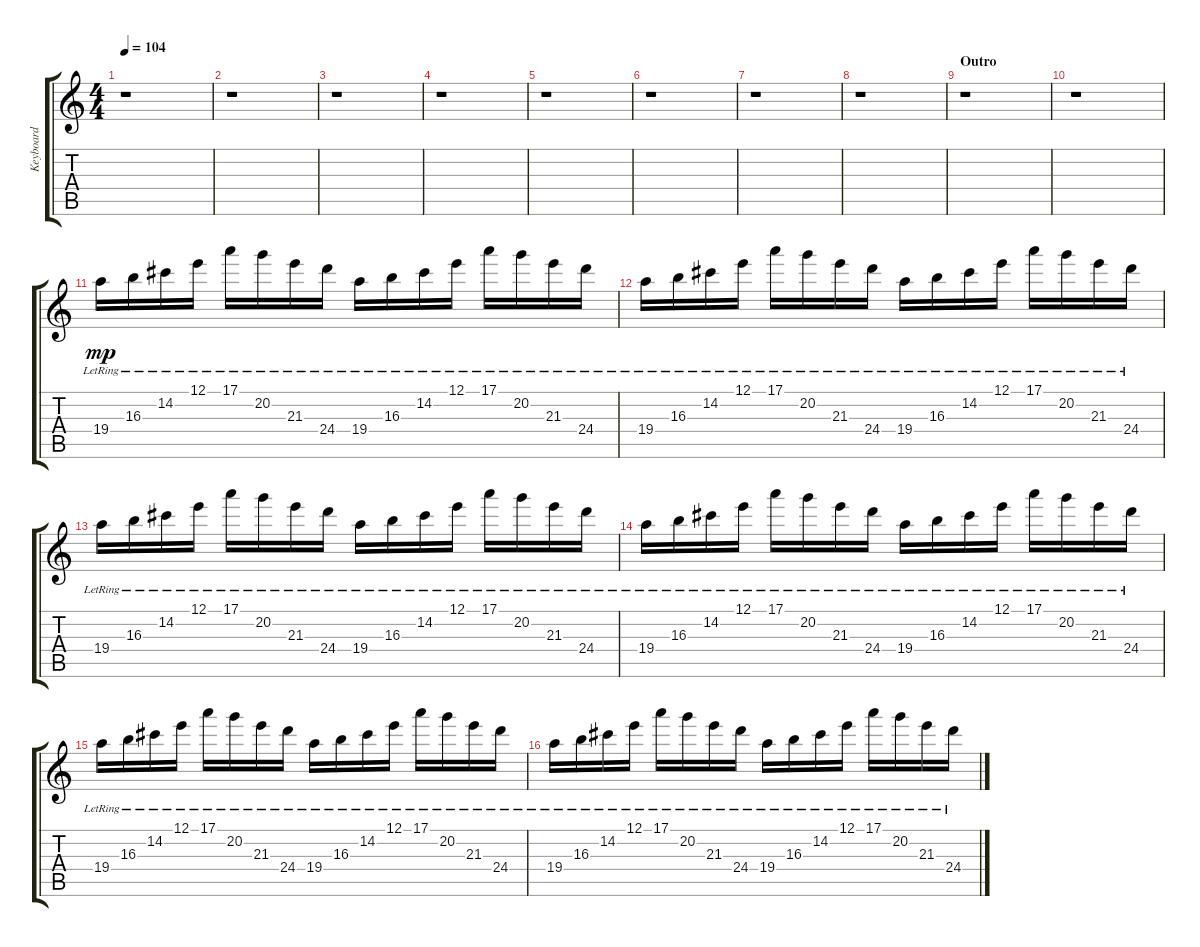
\track ("Keyboard" "Keyboard") {instrument rockorgan}
\staff {score tabs}
\tuning (E5 B4 G4 D4 A3 E3) {hide}
\ts (4 4)
\tempo 104
\clef g2
\ks c
r.1{dy mp} |
r.1 |
r.1 |
r.1 |
r.1 |
r.1 |
r.1 |
r.1 |
\section ("" "Outro")
r.1 |
r.1 |
19.4{lr}.16{volume 10} 16.3{lr}.16 14.2{lr}.16 12.1{lr}.16 17.1{lr}.16 20.2{lr}.16 21.3{lr}.16 24.4{lr}.16 19.4{lr}.16 16.3{lr}.16 14.2{lr}.16 12.1{lr}.16 17.1{lr}.16 20.2{lr}.16 21.3{lr}.16 24.4{lr}.16 |
19.4{lr}.16 16.3{lr}.16 14.2{lr}.16 12.1{lr}.16 17.1{lr}.16 20.2{lr}.16 21.3{lr}.16 24.4{lr}.16 19.4{lr}.16 16.3{lr}.16 14.2{lr}.16 12.1{lr}.16 17.1{lr}.16 20.2{lr}.16 21.3{lr}.16 24.4{lr}.16 |
19.4{lr}.16 16.3{lr}.16 14.2{lr}.16 12.1{lr}.16 17.1{lr}.16 20.2{lr}.16 21.3{lr}.16 24.4{lr}.16 19.4{lr}.16 16.3{lr}.16 14.2{lr}.16 12.1{lr}.16 17.1{lr}.16 20.2{lr}.16 21.3{lr}.16 24.4{lr}.16 |
19.4{lr}.16 16.3{lr}.16 14.2{lr}.16 12.1{lr}.16 17.1{lr}.16 20.2{lr}.16 21.3{lr}.16 24.4{lr}.16 19.4{lr}.16 16.3{lr}.16 14.2{lr}.16 12.1{lr}.16 17.1{lr}.16 20.2{lr}.16 21.3{lr}.16 24.4{lr}.16 |
19.4{lr}.16{volume 9} 16.3{lr}.16 14.2{lr}.16 12.1{lr}.16 17.1{lr}.16 20.2{lr}.16 21.3{lr}.16 24.4{lr}.16 19.4{lr}.16 16.3{lr}.16 14.2{lr}.16 12.1{lr}.16 17.1{lr}.16 20.2{lr}.16 21.3{lr}.16 24.4{lr}.16 |
19.4{lr}.16 16.3{lr}.16 14.2{lr}.16 12.1{lr}.16 17.1{lr}.16 20.2{lr}.16 21.3{lr}.16 24.4{lr}.16 19.4{lr}.16 16.3{lr}.16 14.2{lr}.16 12.1{lr}.16 17.1{lr}.16 20.2{lr}.16 21.3{lr}.16 24.4{lr}.16
